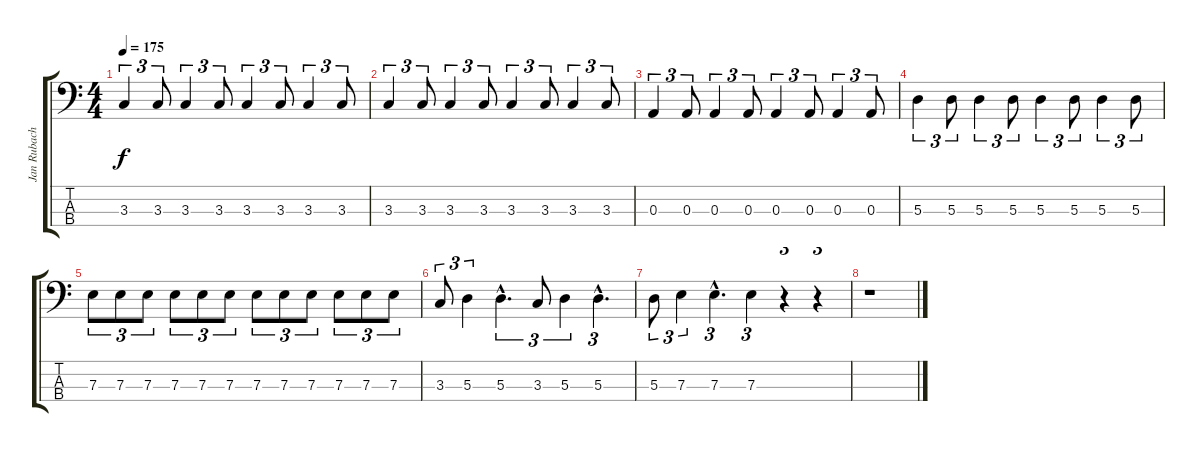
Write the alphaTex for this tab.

\track ("Jan Rubach" "Jan Rubach") {instrument electricbasspick}
\staff {score tabs}
\tuning (G2 D2 A1 E1) {hide}
\ts (4 4)
\tempo 175
\clef f4
\ks c
3.3.4{tu (3 2) dy f} 3.3.8{tu (3 2)} 3.3.4{tu (3 2)} 3.3.8{tu (3 2)} 3.3.4{tu (3 2)} 3.3.8{tu (3 2)} 3.3.4{tu (3 2)} 3.3.8{tu (3 2)} |
3.3.4{tu (3 2)} 3.3.8{tu (3 2)} 3.3.4{tu (3 2)} 3.3.8{tu (3 2)} 3.3.4{tu (3 2)} 3.3.8{tu (3 2)} 3.3.4{tu (3 2)} 3.3.8{tu (3 2)} |
0.3.4{tu (3 2)} 0.3.8{tu (3 2)} 0.3.4{tu (3 2)} 0.3.8{tu (3 2)} 0.3.4{tu (3 2)} 0.3.8{tu (3 2)} 0.3.4{tu (3 2)} 0.3.8{tu (3 2)} |
5.3.4{tu (3 2)} 5.3.8{tu (3 2)} 5.3.4{tu (3 2)} 5.3.8{tu (3 2)} 5.3.4{tu (3 2)} 5.3.8{tu (3 2)} 5.3.4{tu (3 2)} 5.3.8{tu (3 2)} |
7.3.8{tu (3 2)} 7.3.8{tu (3 2)} 7.3.8{tu (3 2)} 7.3.8{tu (3 2)} 7.3.8{tu (3 2)} 7.3.8{tu (3 2)} 7.3.8{tu (3 2)} 7.3.8{tu (3 2)} 7.3.8{tu (3 2)} 7.3.8{tu (3 2)} 7.3.8{tu (3 2)} 7.3.8{tu (3 2)} |
3.3.8{tu (3 2)} 5.3.4{tu (3 2)} 5.3{hac}.4{d tu (3 2)} 3.3.8{tu (3 2)} 5.3.4{tu (3 2)} 5.3{hac}.4{d tu (3 2)} |
5.3.8{tu (3 2)} 7.3.4{tu (3 2)} 7.3{hac}.4{d tu (3 2)} 7.3.4{tu (3 2)} r.4{tu (3 2)} r.4{tu (3 2)} |
r.1
